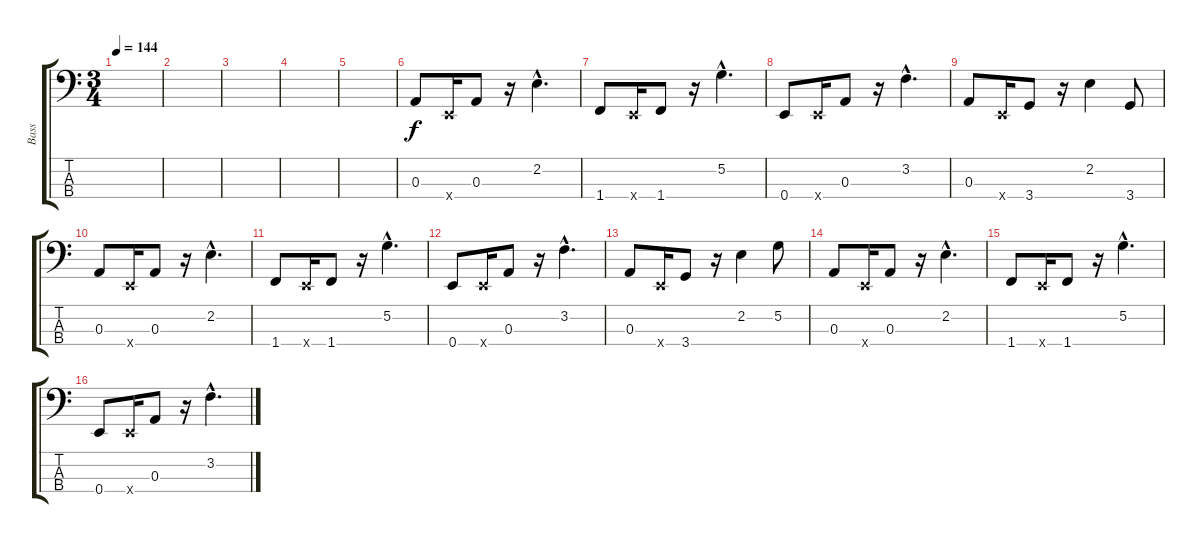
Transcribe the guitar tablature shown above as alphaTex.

\track ("Bass" "Bass") {instrument fretlessbass}
\staff {score tabs}
\tuning (G2 D2 A1 E1) {hide}
\ts (3 4)
\tempo 144
\clef f4
\ks c
|
|
|
|
|
0.3.8 0.4{x}.16 0.3.8 r.16 2.2{hac}.4{d} |
1.4.8 0.4{x}.16 1.4.8 r.16 5.2{hac}.4{d} |
0.4.8 0.4{x}.16 0.3.8 r.16 3.2{hac}.4{d} |
0.3.8 0.4{x}.16 3.4.8 r.16 2.2.4 3.4.8 |
0.3.8 0.4{x}.16 0.3.8 r.16 2.2{hac}.4{d} |
1.4.8 0.4{x}.16 1.4.8 r.16 5.2{hac}.4{d} |
0.4.8 0.4{x}.16 0.3.8 r.16 3.2{hac}.4{d} |
0.3.8 0.4{x}.16 3.4.8 r.16 2.2.4 5.2.8 |
0.3.8 0.4{x}.16 0.3.8 r.16 2.2{hac}.4{d} |
1.4.8 0.4{x}.16 1.4.8 r.16 5.2{hac}.4{d} |
0.4.8 0.4{x}.16 0.3.8 r.16 3.2{hac}.4{d}
